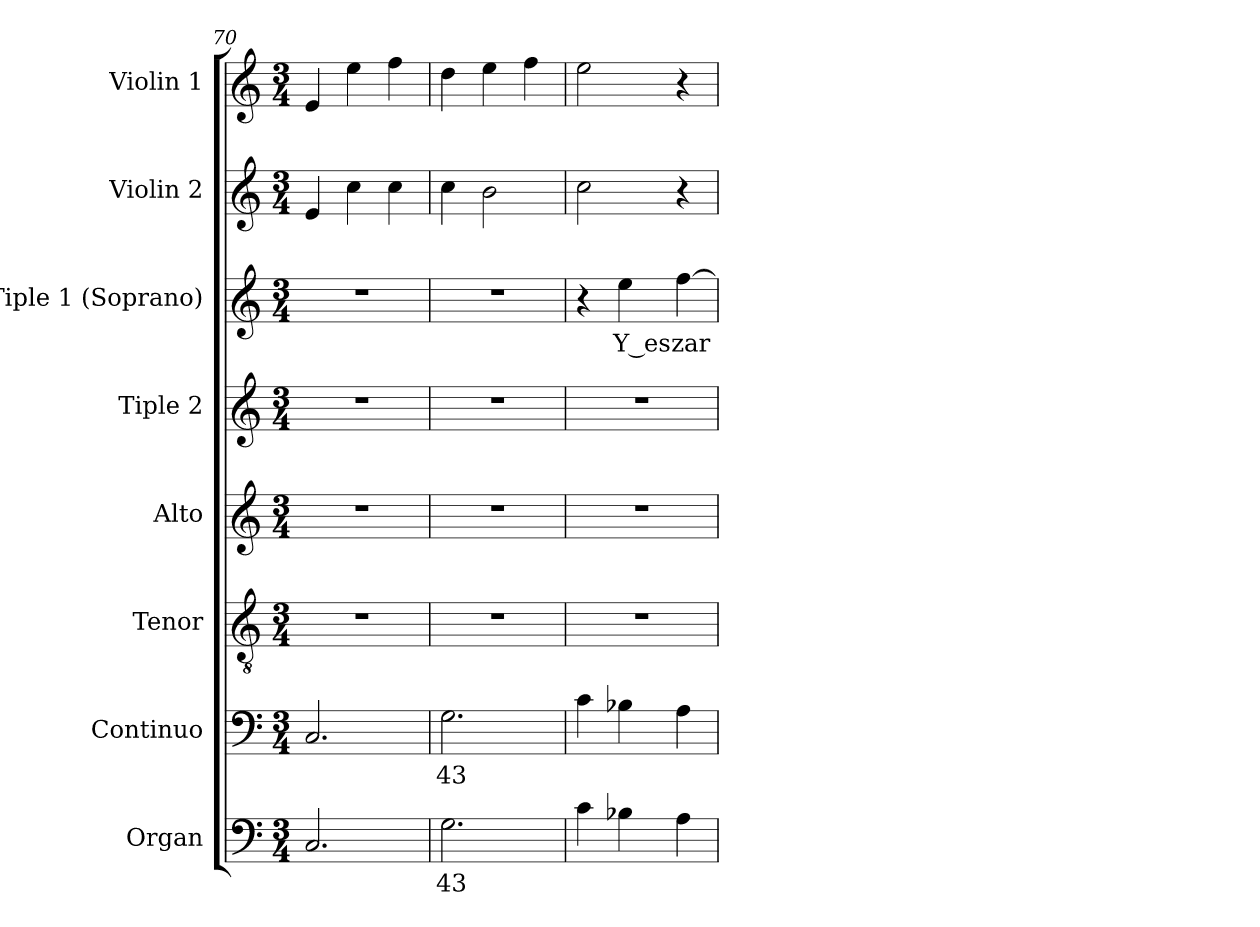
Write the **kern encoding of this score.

**kern	**text	**kern	**text	**kern	**kern	**kern	**kern	**text	**kern	**kern
*part8	*part8	*part7	*part7	*part6	*part5	*part4	*part3	*part3	*part2	*part1
*staff8	*staff8	*staff7	*staff7	*staff6	*staff5	*staff4	*staff3	*staff3	*staff2	*staff1
*I"Organ	*	*I"Continuo	*	*I"Tenor	*I"Alto	*I"Tiple 2	*I"Tiple 1 (Soprano)	*	*I"Violin 2	*I"Violin 1
*I'Org.	*	*I'Cont.	*	*I'T.	*I'A.	*	*I'S	*	*I'Vln. 2	*I'Vln. 1
*clefF4	*	*clefF4	*	*clefGv2	*clefG2	*clefG2	*clefG2	*	*clefG2	*clefG2
*	*	*	*	*ITrd7c12	*	*	*	*	*	*
*k[]	*	*k[]	*	*k[]	*k[]	*k[]	*k[]	*	*k[]	*k[]
*C:	*	*C:	*	*C:	*C:	*C:	*C:	*	*C:	*C:
*M3/4	*	*M3/4	*	*M3/4	*M3/4	*M3/4	*M3/4	*	*M3/4	*M3/4
=70	=70	=70	=70	=70	=70	=70	=70	=70	=70	=70
!	!	!	!	!LO:N:vis=1	!LO:N:vis=1	!LO:N:vis=1	!LO:N:vis=1	!	!	!
2.Ci/	.	2.Ci/	.	2.r	2.r	2.r	2.r	.	4ei/	4ei/
.	.	.	.	.	.	.	.	.	4cci\	4eei\
.	.	.	.	.	.	.	.	.	4cci\	4ffi\
=71	=71	=71	=71	=71	=71	=71	=71	=71	=71	=71
!	!LO:LY:b:color=#000000	!	!	!	!	!	!	!	!	!
!	!	!	!LO:LY:b:color=#000000	!LO:N:vis=1	!LO:N:vis=1	!LO:N:vis=1	!LO:N:vis=1	!	!	!
2.Gi\	43	2.Gi\	43	2.r	2.r	2.r	2.r	.	4cci\	4ddi\
.	.	.	.	.	.	.	.	.	2bi\	4eei\
.	.	.	.	.	.	.	.	.	.	4ffi\
=72	=72	=72	=72	=72	=72	=72	=72	=72	=72	=72
!	!	!	!	!LO:N:vis=1	!LO:N:vis=1	!LO:N:vis=1	!	!	!	!
4ci\	.	4ci\	.	2.r	2.r	2.r	4r	.	2cci\	2eei\
!	!	!	!	!	!	!	!	!LO:LY:b:color=#000000	!	!
4B-Xi\	.	4B-Xi\	.	.	.	.	4eei\	Y_es	.	.
!	!	!	!	!	!	!	!	!LO:LY:b:color=#000000	!	!
4Ai\	.	4Ai\	.	.	.	.	[4ffi\	zar-	4r	4r
=	=	=	=	=	=	=	=	=	=	=
*-	*-	*-	*-	*-	*-	*-	*-	*-	*-	*-
